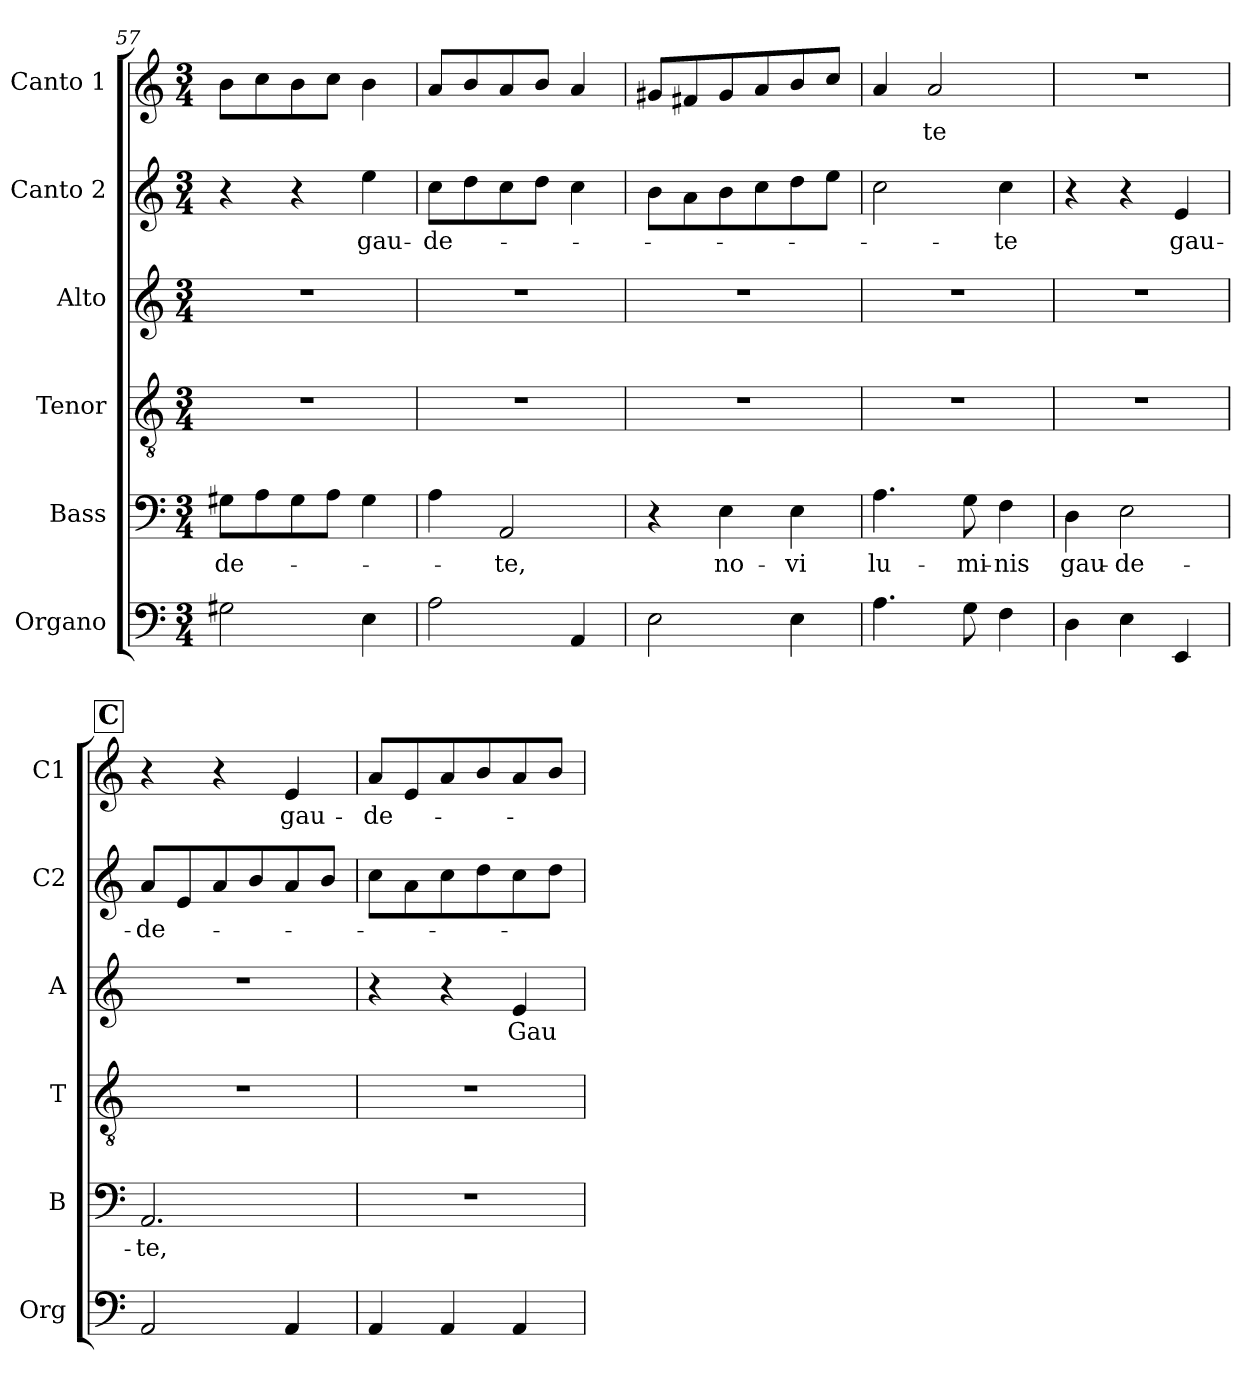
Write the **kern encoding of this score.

**kern	**kern	**text	**kern	**kern	**text	**kern	**text	**kern	**text
*part6	*part5	*part5	*part4	*part3	*part3	*part2	*part2	*part1	*part1
*staff6	*staff5	*staff5	*staff4	*staff3	*staff3	*staff2	*staff2	*staff1	*staff1
*I"Organo	*I"Bass	*	*I"Tenor	*I"Alto	*	*I"Canto 2	*	*I"Canto 1	*
*I'Org	*I'B	*	*I'T	*I'A	*	*I'C2	*	*I'C1	*
*clefF4	*clefF4	*	*clefGv2	*clefG2	*	*clefG2	*	*clefG2	*
*	*	*	*ITrd7c12	*	*	*	*	*	*
*k[]	*k[]	*	*k[]	*k[]	*	*k[]	*	*k[]	*
*C:	*C:	*	*C:	*C:	*	*C:	*	*C:	*
*M3/4	*M3/4	*	*M3/4	*M3/4	*	*M3/4	*	*M3/4	*
=57	=57	=57	=57	=57	=57	=57	=57	=57	=57
!	!	!LO:LY:b	!	!	!	!	!	!	!
2G#X\	8G#X\L	-de-	2.r	2.r	.	4r	.	8b\L	.
.	8A\	.	.	.	.	.	.	8cc\	.
.	8G#\	.	.	.	.	4r	.	8b\	.
.	8A\J	.	.	.	.	.	.	8cc\J	.
!	!	!	!	!	!	!	!LO:LY:b	!	!
4E\	4G#\	.	.	.	.	4ee\	gau-	4b\	.
!!LO:PB:g=z
=58	=58	=58	=58	=58	=58	=58	=58	=58	=58
!	!	!	!	!	!	!	!LO:LY:b	!	!
2A\	4A\	.	2.r	2.r	.	8cc\L	-de-	8a/L	.
.	.	.	.	.	.	8dd\	.	8b/	.
!	!	!LO:LY:b	!	!	!	!	!	!	!
.	2AA/	-te,	.	.	.	8cc\	.	8a/	.
.	.	.	.	.	.	8dd\J	.	8b/J	.
4AA/	.	.	.	.	.	4cc\	.	4a/	.
=59	=59	=59	=59	=59	=59	=59	=59	=59	=59
2E\	4r	.	2.r	2.r	.	8b\L	.	8g#X/L	.
.	.	.	.	.	.	8a\	.	8f#X/	.
!	!	!LO:LY:b	!	!	!	!	!	!	!
.	4E\	no-	.	.	.	8b\	.	8g#/	.
.	.	.	.	.	.	8cc\	.	8a/	.
!	!	!LO:LY:b	!	!	!	!	!	!	!
4E\	4E\	-vi	.	.	.	8dd\	.	8b/	.
.	.	.	.	.	.	8ee\J	.	8cc/J	.
=60	=60	=60	=60	=60	=60	=60	=60	=60	=60
!	!	!LO:LY:b	!	!	!	!	!	!	!
4.A\	4.A\	lu-	2.r	2.r	.	2cc\	.	4a/	.
!	!	!	!	!	!	!	!	!	!LO:LY:b
.	.	.	.	.	.	.	.	2a/	-te
!	!	!LO:LY:b	!	!	!	!	!	!	!
8G\	8G\	-mi-	.	.	.	.	.	.	.
!	!	!LO:LY:b	!	!	!	!	!	!	!
!	!	!	!	!	!	!	!LO:LY:b	!	!
4F\	4F\	-nis	.	.	.	4cc\	-te	.	.
=61	=61	=61	=61	=61	=61	=61	=61	=61	=61
!	!	!LO:LY:b	!	!	!	!	!	!	!
4D\	4D\	gau-	2.r	2.r	.	4r	.	2.r	.
!	!	!LO:LY:b	!	!	!	!	!	!	!
4E\	2E\	-de-	.	.	.	4r	.	.	.
!	!	!	!	!	!	!	!LO:LY:b	!	!
4EE/	.	.	.	.	.	4e/	gau-	.	.
!!LO:REH:place=s1:a:t=C
=62	=62	=62	=62	=62	=62	=62	=62	=62	=62
!	!	!LO:LY:b	!	!	!	!	!	!	!
!	!	!	!	!	!	!	!LO:LY:b	!	!
2AA/	2.AA/	te,	2.r	2.r	.	8a/L	-de-	4r	.
.	.	.	.	.	.	8e/	.	.	.
.	.	.	.	.	.	8a/	.	4r	.
.	.	.	.	.	.	8b/	.	.	.
!	!	!	!	!	!	!	!	!	!LO:LY:b
4AA/	.	.	.	.	.	8a/	.	4e/	gau-
.	.	.	.	.	.	8b/J	.	.	.
=63	=63	=63	=63	=63	=63	=63	=63	=63	=63
!	!	!	!	!	!	!	!	!	!LO:LY:b
4AA/	2.r	.	2.r	4r	.	8cc\L	.	8a/L	-de-
.	.	.	.	.	.	8a\	.	8e/	.
4AA/	.	.	.	4r	.	8cc\	.	8a/	.
.	.	.	.	.	.	8dd\	.	8b/	.
!	!	!	!	!	!LO:LY:b	!	!	!	!
4AA/	.	.	.	4e/	Gau-	8cc\	.	8a/	.
.	.	.	.	.	.	8dd\J	.	8b/J	.
=	=	=	=	=	=	=	=	=	=
*-	*-	*-	*-	*-	*-	*-	*-	*-	*-
